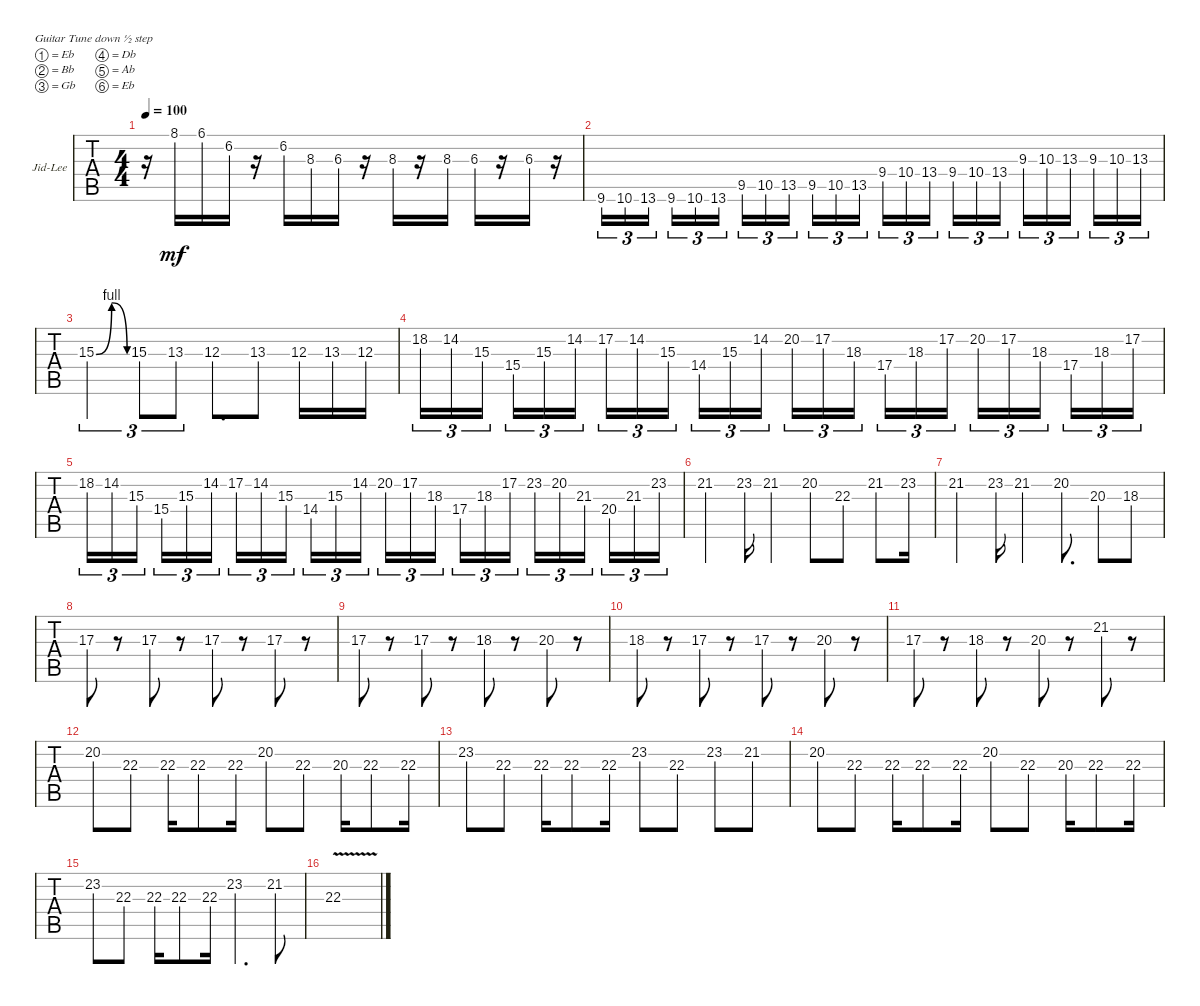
\defaultSystemsLayout 4
\bracketExtendMode groupsimilarinstruments
\firstSystemTrackNameOrientation horizontal
\otherSystemsTrackNameOrientation horizontal
\track ("Jid-Lee" "Jid-Lee") {instrument distortionguitar}
\staff {tabs}
\tuning (Eb4 Bb3 Gb3 Db3 Ab2 Eb2)
\ts (4 4)
\tempo 100
\clef g2
\ks c
r.16{dy mf} 8.1.16 6.1.16 6.2.16 r.16 6.2.16 8.3.16 6.3.16 r.16 8.3.16 r.16 8.3.16 6.3.16 r.16 6.3.16 r.16 |
9.6.16{tu (3 2)} 10.6.16{tu (3 2)} 13.6.16{tu (3 2)} 9.6.16{tu (3 2)} 10.6.16{tu (3 2)} 13.6.16{tu (3 2)} 9.5.16{tu (3 2)} 10.5.16{tu (3 2)} 13.5.16{tu (3 2)} 9.5.16{tu (3 2)} 10.5.16{tu (3 2)} 13.5.16{tu (3 2)} 9.4.16{tu (3 2)} 10.4.16{tu (3 2)} 13.4.16{tu (3 2)} 9.4.16{tu (3 2)} 10.4.16{tu (3 2)} 13.4.16{tu (3 2)} 9.3.16{tu (3 2)} 10.3.16{tu (3 2)} 13.3.16{tu (3 2)} 9.3.16{tu (3 2)} 10.3.16{tu (3 2)} 13.3.16{tu (3 2)} |
15.3{be (bendrelease 0 0 4.8 4 20.4 4 56.4 0)}.2{tu (3 2)} 15.3.8{tu (3 2)} 13.3.8{tu (3 2)} 12.3.8{d} 13.3.8 12.3.16 13.3.16 12.3.16 |
18.2.16{tu (3 2)} 14.2.16{tu (3 2)} 15.3.16{tu (3 2)} 15.4.16{tu (3 2)} 15.3.16{tu (3 2)} 14.2.16{tu (3 2)} 17.2.16{tu (3 2)} 14.2.16{tu (3 2)} 15.3.16{tu (3 2)} 14.4.16{tu (3 2)} 15.3.16{tu (3 2)} 14.2.16{tu (3 2)} 20.2.16{tu (3 2)} 17.2.16{tu (3 2)} 18.3.16{tu (3 2)} 17.4.16{tu (3 2)} 18.3.16{tu (3 2)} 17.2.16{tu (3 2)} 20.2.16{tu (3 2)} 17.2.16{tu (3 2)} 18.3.16{tu (3 2)} 17.4.16{tu (3 2)} 18.3.16{tu (3 2)} 17.2.16{tu (3 2)} |
18.2.16{tu (3 2)} 14.2.16{tu (3 2)} 15.3.16{tu (3 2)} 15.4.16{tu (3 2)} 15.3.16{tu (3 2)} 14.2.16{tu (3 2)} 17.2.16{tu (3 2)} 14.2.16{tu (3 2)} 15.3.16{tu (3 2)} 14.4.16{tu (3 2)} 15.3.16{tu (3 2)} 14.2.16{tu (3 2)} 20.2.16{tu (3 2)} 17.2.16{tu (3 2)} 18.3.16{tu (3 2)} 17.4.16{tu (3 2)} 18.3.16{tu (3 2)} 17.2.16{tu (3 2)} 23.2.16{tu (3 2)} 20.2.16{tu (3 2)} 21.3.16{tu (3 2)} 20.4.16{tu (3 2)} 21.3.16{tu (3 2)} 23.2.16{tu (3 2)} |
21.2.4 23.2.16 21.2.4 20.2.8 22.3.8 21.2.8 23.2.16 |
21.2.4 23.2.16 21.2.4 20.2.8{d} 20.3.8 18.3.8 |
17.3.8 r.8 17.3.8 r.8 17.3.8 r.8 17.3.8 r.8 |
17.3.8 r.8 17.3.8 r.8 18.3.8 r.8 20.3.8 r.8 |
18.3.8 r.8 17.3.8 r.8 17.3.8 r.8 20.3.8 r.8 |
17.3.8 r.8 18.3.8 r.8 20.3.8 r.8 21.2.8 r.8 |
20.2.8 22.3.8 22.3.16 22.3.8 22.3.16 20.2.8 22.3.8 20.3.16 22.3.8 22.3.16 |
23.2.8 22.3.8 22.3.16 22.3.8 22.3.16 23.2.8 22.3.8 23.2.8 21.2.8 |
20.2.8 22.3.8 22.3.16 22.3.8 22.3.16 20.2.8 22.3.8 20.3.16 22.3.8 22.3.16 |
23.2.8 22.3.8 22.3.16 22.3.8 22.3.16 23.2.4{d} 21.2.8 |
22.3{v}.1
